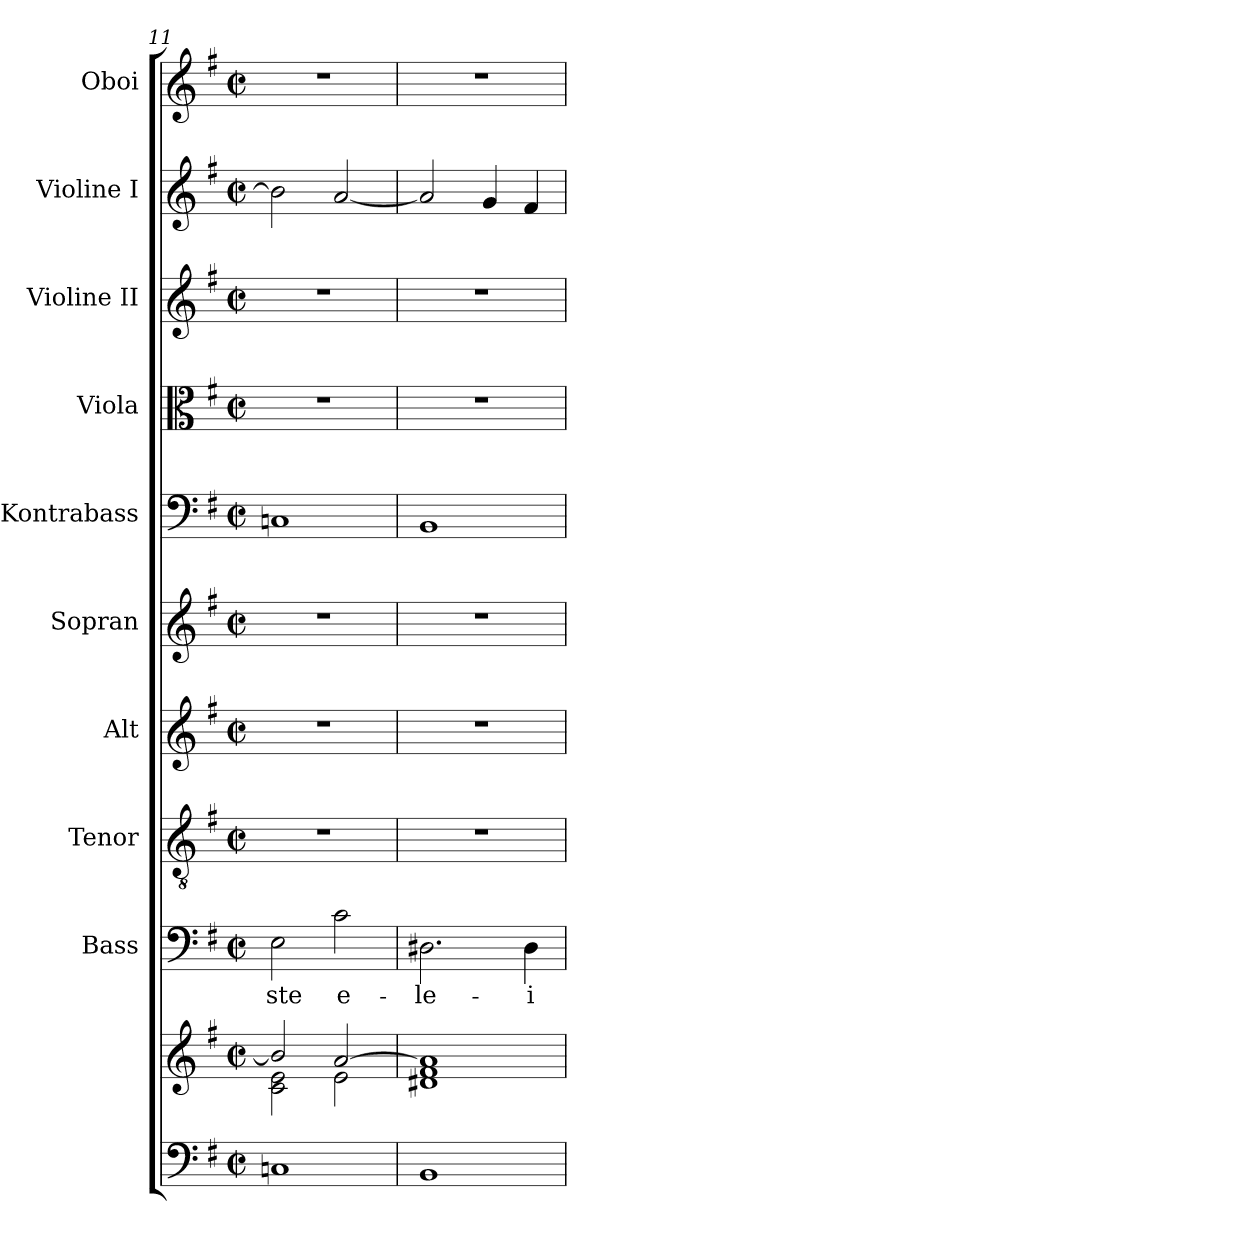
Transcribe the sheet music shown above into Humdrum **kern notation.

**kern	**kern	**kern	**text	**kern	**kern	**kern	**kern	**kern	**kern	**kern	**kern
*part10	*part10	*part9	*part9	*part8	*part7	*part6	*part5	*part4	*part3	*part2	*part1
*staff11	*staff10	*staff9	*staff9	*staff8	*staff7	*staff6	*staff5	*staff4	*staff3	*staff2	*staff1
*	*	*I"Bass	*	*I"Tenor	*I"Alt	*I"Sopran	*I"Kontrabass	*I"Viola	*I"Violine II	*I"Violine I	*I"Oboi
*	*	*I'B.	*	*I'T.	*I'A.	*I'S.	*I'Kb.	*I'Vla.	*I'Vl. II	*I'Vl. I	*I'Ob.
*clefF4	*clefG2	*clefF4	*	*clefGv2	*clefG2	*clefG2	*clefF4	*clefC3	*clefG2	*clefG2	*clefG2
*	*	*	*	*	*	*	*ITrd7c12	*	*	*	*
*k[f#]	*k[f#]	*k[f#]	*	*k[f#]	*k[f#]	*k[f#]	*k[f#]	*k[f#]	*k[f#]	*k[f#]	*k[f#]
*G:	*G:	*G:	*	*G:	*G:	*G:	*G:	*G:	*G:	*G:	*G:
*M2/2	*M2/2	*M2/2	*	*M2/2	*M2/2	*M2/2	*M2/2	*M2/2	*M2/2	*M2/2	*M2/2
*met(c|)	*met(c|)	*met(c|)	*	*met(c|)	*met(c|)	*met(c|)	*met(c|)	*met(c|)	*met(c|)	*met(c|)	*met(c|)
=11	=11	=11	=11	=11	=11	=11	=11	=11	=11	=11	=11
*	*^	*	*	*	*	*	*	*	*	*	*
!	!	!	!	!LO:LY:b	!	!	!	!	!	!	!	!
1Cn	2b/]	2c\ 2e\	2E\	-ste	1r	1r	1r	1CCn	1r	1r	2b\]	1r
!	!	!	!	!LO:LY:b	!	!	!	!	!	!	!	!
.	[>2a/	2e\	2c\	e-	.	.	.	.	.	.	[2a/	.
=12	=12	=12	=12	=12	=12	=12	=12	=12	=12	=12	=12	=12
!	!	!	!	!LO:LY:b	!	!	!	!	!	!	!	!
1BB	1a]	1d#X 1f#	2.D#X\	-le-	1r	1r	1r	1BBB	1r	1r	2a/]	1r
.	.	.	.	.	.	.	.	.	.	.	4g/	.
!	!	!	!	!LO:LY:b	!	!	!	!	!	!	!	!
.	.	.	4D#\	-i-	.	.	.	.	.	.	4f#/	.
*	*v	*v	*	*	*	*	*	*	*	*	*	*
=	=	=	=	=	=	=	=	=	=	=	=
*-	*-	*-	*-	*-	*-	*-	*-	*-	*-	*-	*-
